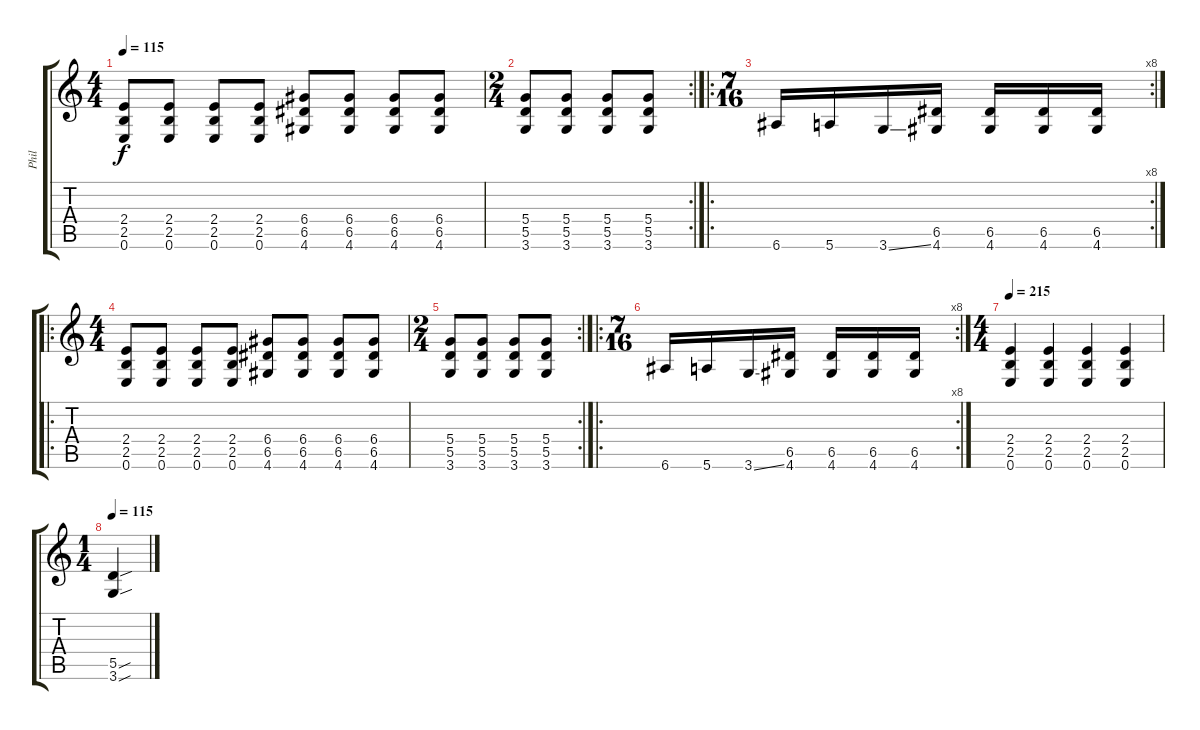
\track ("Phil" "Phil") {instrument distortionguitar}
\staff {score tabs}
\tuning (E4 B3 G3 D3 A2 E2) {hide}
\ts (4 4)
\tempo 115
\clef g2
\ks c
(2.4 2.5 0.6).8{dy f instrument distortionguitar} (2.4 2.5 0.6).8 (2.4 2.5 0.6).8 (2.4 2.5 0.6).8 (6.4 6.5 4.6).8 (6.4 6.5 4.6).8 (6.4 6.5 4.6).8 (6.4 6.5 4.6).8 |
\rc 2
\ts (2 4)
(5.4 5.5 3.6).8 (5.4 5.5 3.6).8 (5.4 5.5 3.6).8 (5.4 5.5 3.6).8 |
\ro
\rc 8
\ts (7 16)
6.6.16 5.6.16 3.6{ss}.16 (6.5 4.6).16 (6.5 4.6).16 (6.5 4.6).16 (6.5 4.6).16 |
\ro
\ts (4 4)
(2.4 2.5 0.6).8 (2.4 2.5 0.6).8 (2.4 2.5 0.6).8 (2.4 2.5 0.6).8 (6.4 6.5 4.6).8 (6.4 6.5 4.6).8 (6.4 6.5 4.6).8 (6.4 6.5 4.6).8 |
\rc 2
\ts (2 4)
(5.4 5.5 3.6).8 (5.4 5.5 3.6).8 (5.4 5.5 3.6).8 (5.4 5.5 3.6).8 |
\ro
\rc 8
\ts (7 16)
6.6.16 5.6.16 3.6{ss}.16 (6.5 4.6).16 (6.5 4.6).16 (6.5 4.6).16 (6.5 4.6).16 |
\ts (4 4)
\tempo 215
(2.4 2.5 0.6).4 (2.4 2.5 0.6).4 (2.4 2.5 0.6).4 (2.4 2.5 0.6).4 |
\ts (1 4)
\tempo 115
(5.5{sou} 3.6{sou}).4
